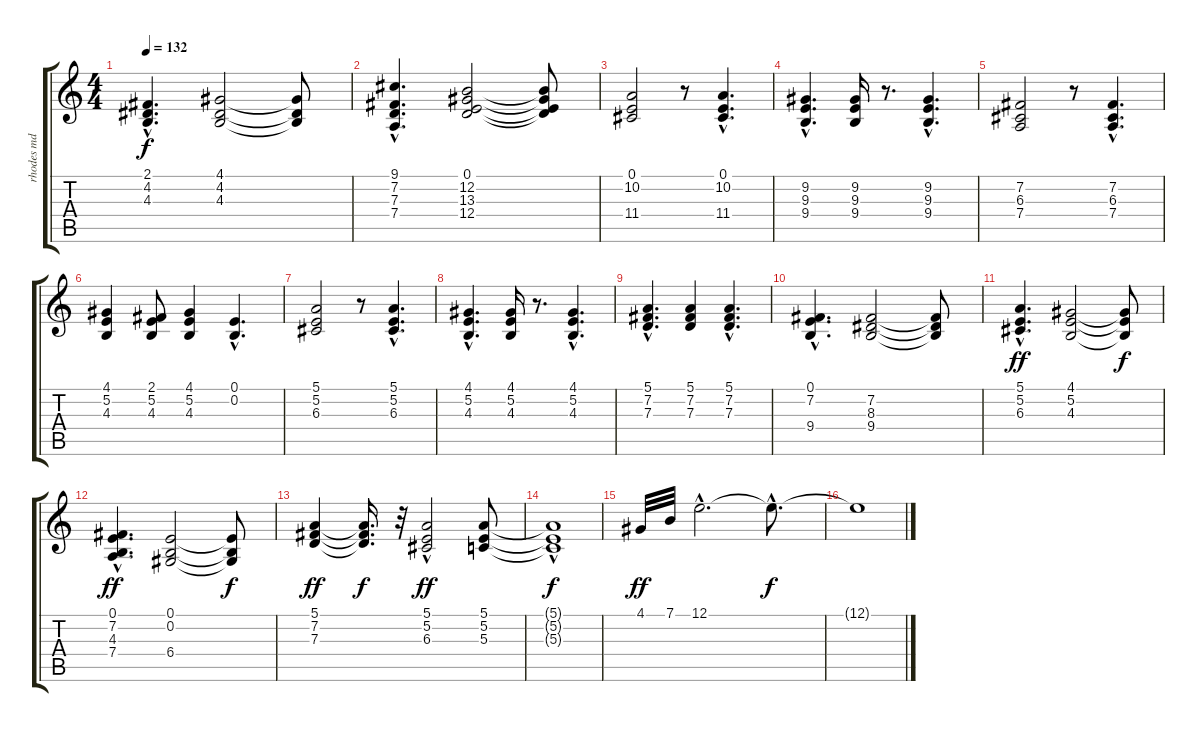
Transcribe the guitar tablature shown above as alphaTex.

\track ("rhodes md" "rhodes md") {instrument electricpiano1}
\staff {score tabs}
\tuning (E4 B3 G3 D3 A2 E2) {hide}
\ts (4 4)
\tempo 132
\clef g2
\ks c
(2.1{hac} 4.2{hac} 4.3{hac}).4{d dy f} (4.1 4.2 4.3).2 (4.1{t} 4.2{t} 4.3{t}).8 |
(9.1{hac} 7.2{hac} 7.3{hac} 7.4{hac}).4{d} (0.1 12.2 13.3 12.4).2 (0.1{t} 12.2{t} 13.3{t} 12.4{t}).8 |
(0.1 10.2 11.4).2 r.8 (0.1{hac} 10.2{hac} 11.4{hac}).4{d} |
(9.2{hac} 9.3{hac} 9.4{hac}).4{d} (9.2 9.3 9.4).16 r.8{d} (9.2{hac} 9.3{hac} 9.4{hac}).4{d} |
(7.2 6.3 7.4).2 r.8 (7.2{hac} 6.3{hac} 7.4{hac}).4{d} |
(4.1 5.2 4.3).4 (2.1 5.2 4.3).8 (4.1 5.2 4.3).4 (0.1{hac} 0.2{hac}).4{d} |
(5.1 5.2 6.3).2 r.8 (5.1{hac} 5.2{hac} 6.3{hac}).4{d} |
(4.1{hac} 5.2{hac} 4.3{hac}).4{d} (4.1 5.2 4.3).16 r.8{d} (4.1{hac} 5.2{hac} 4.3{hac}).4{d} |
(5.1{hac} 7.2{hac} 7.3{hac}).4{d} (5.1 7.2 7.3).4 (5.1{hac} 7.2{hac} 7.3{hac}).4{d} |
(0.1{hac} 7.2{hac} 9.4{hac}).4{d} (7.2 8.3 9.4).2 (7.2{t} 8.3{t} 9.4{t}).8 |
(5.1{hac} 5.2{hac} 6.3{hac}).4{d dy ff} (4.1 5.2 4.3).2 (4.1{t} 5.2{t} 4.3{t}).8{dy f} |
(0.1{hac} 7.2{hac} 4.3{hac} 7.4{hac}).4{d dy ff} (0.1 0.2 6.4).2 (0.1{t} 0.2{t} 6.4{t}).8{dy f} |
(5.1 7.2 7.3).4{dy ff} (5.1{t} 7.2{t} 7.3{t}).16{d dy f} r.32 (5.1{hac} 5.2{hac} 6.3).2{dy ff} (5.1 5.2 5.3).8 |
(5.1{hac t} 5.2{hac t} 5.3{t}).1{dy f} |
4.1.32{dy ff} 7.1.32 12.1{hac}.2{d} 12.1{hac t}.8{d dy f} |
12.1{t}.1
